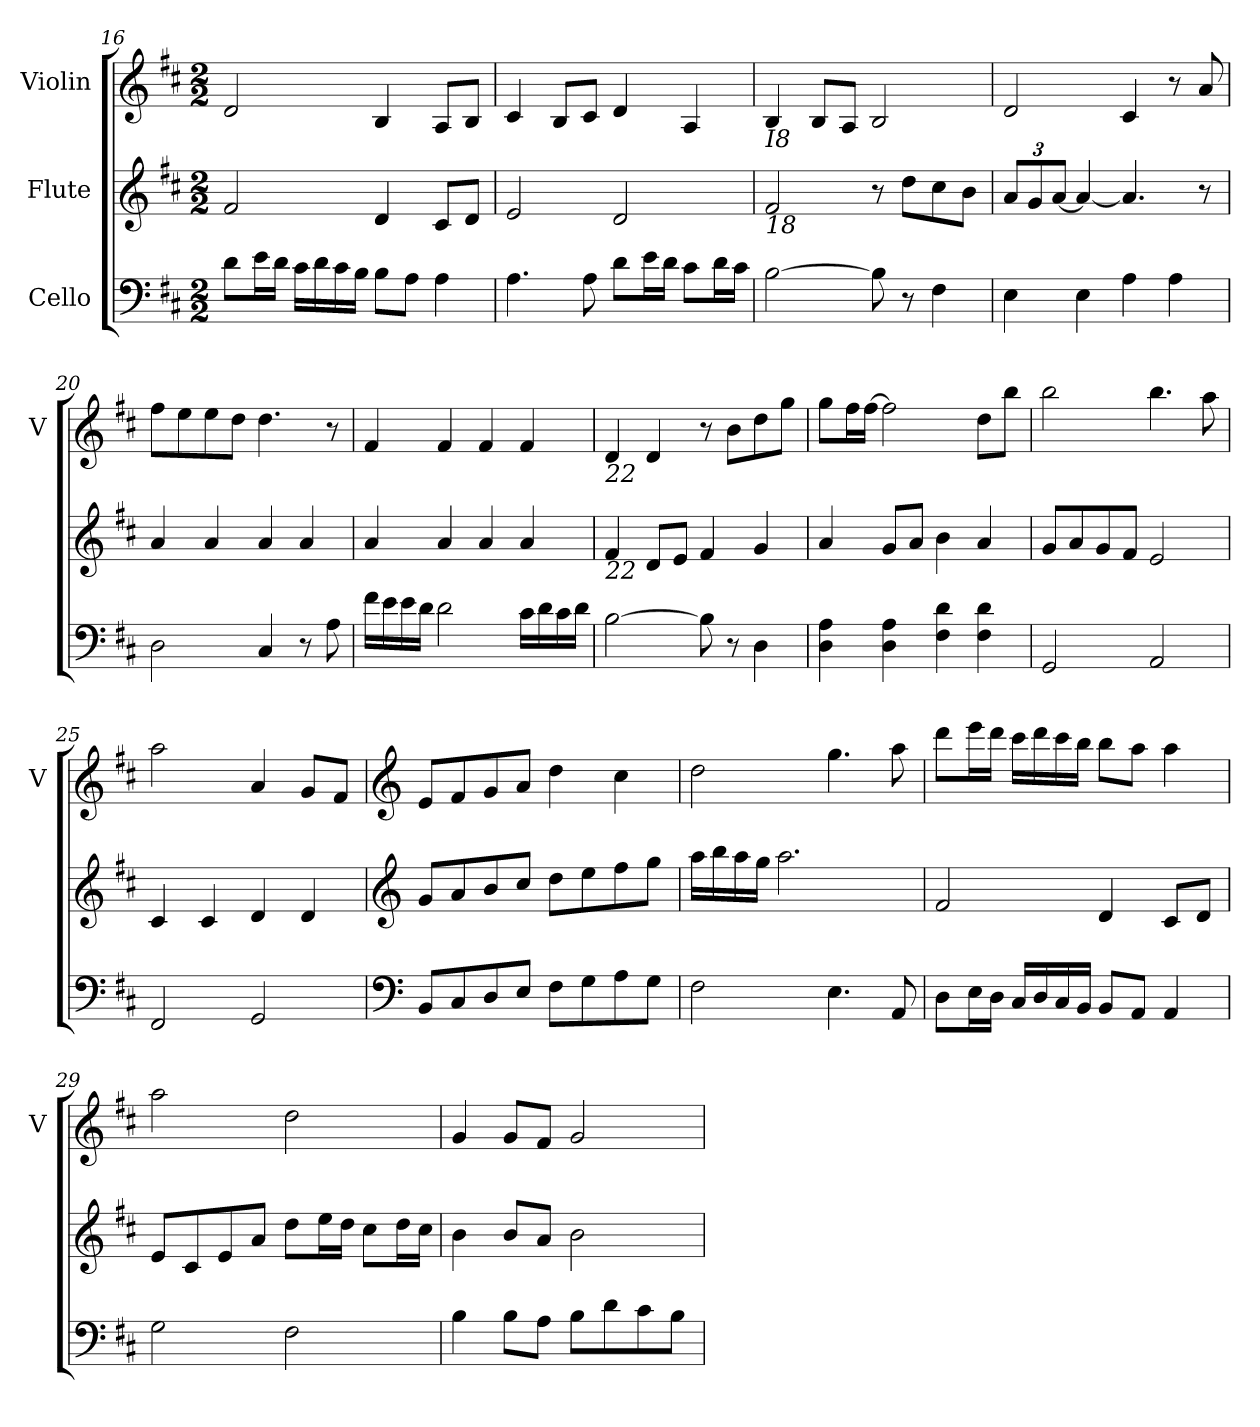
**kern	**kern	**kern
*part3	*part2	*part1
*staff3	*staff2	*staff1
*I"Cello	*I"Flute	*I"Violin
*	*	*I'V
*clefF4	*clefG2	*clefG2
*k[f#c#]	*k[f#c#]	*k[f#c#]
*M2/2	*M2/2	*M2/2
=16	=16	=16
8d\L	2f#/	2d/
16e\L	.	.
16d\JJ	.	.
16c#\LL	.	.
16d\	.	.
16c#\	.	.
16B\JJ	.	.
8B\L	4d/	4B/
8A\J	.	.
4A\	8c#/L	8A/L
.	8d/J	8B/J
=17	=17	=17
4.A\	2e/	4c#/
.	.	8B/L
8A\	.	8c#/J
8d\L	2d/	4d/
16e\L	.	.
16d\JJ	.	.
8c#\L	.	4A/
16d\L	.	.
16c#\JJ	.	.
!!LO:LB:g=z
=18	=18	=18
!	!	!LO:TX:b:i:t=I8
!	!LO:TX:b:i:t=18	!
[2B\	2f#/	4B/
.	.	8B/L
.	.	8A/J
8B\]	8r	2B/
8r	8dd\L	.
4F#\	8cc#\	.
.	8b\J	.
=19	=19	=19
*	*Xbrackettup	*
4E\	12a/L	2d/
.	12g/	.
.	[12a/J	.
4E\	4a/_	.
4A\	4.a/]	4c#/
4A\	.	8r
.	8r	8a/
=20	=20	=20
2D\	4a/	8ff#\L
.	.	8ee\
.	4a/	8ee\
.	.	8dd\J
4C#/	4a/	4.dd\
8r	4a/	.
8A\	.	8r
=21	=21	=21
16f#\LL	4a/	4f#/
16e\	.	.
16e\	.	.
16d\JJ	.	.
2d\	4a/	4f#/
.	4a/	4f#/
16c#\LL	4a/	4f#/
16d\	.	.
16c#\	.	.
16d\JJ	.	.
!!LO:LB:g=z
=22	=22	=22
!	!	!LO:TX:b:i:t=22
!	!LO:TX:b:i:t=22	!
[2B\	4f#/	4d/
.	8d/L	4d/
.	8e/J	.
8B\]	4f#/	8r
8r	.	8b\L
4D\	4g/	8dd\
.	.	8gg\J
=23	=23	=23
4D\ 4A\	4a/	8gg\L
.	.	16ff#\L
.	.	[16ff#\JJ
4D\ 4A\	8g/L	2ff#\]
.	8a/J	.
4F#\ 4d\	4b\	.
4F#\ 4d\	4a/	8dd\L
.	.	8bb\J
=24	=24	=24
2GG/	8g/L	2bb\
.	8a/	.
.	8g/	.
.	8f#/J	.
2AA/	2e/	4.bb\
.	.	8aa\
=25	=25	=25
2FF#/	4c#/	2aa\
.	4c#/	.
2GG/	4d/	4a/
.	4d/	8g/L
.	.	8f#/J
!!LO:PB:g=z
=26	=26	=26
*clefF4	*clefG2	*clefG2
8BB/L	8g/L	8e/L
8C#/	8a/	8f#/
8D/	8b/	8g/
8E/J	8cc#/J	8a/J
8F#\L	8dd\L	4dd\
8G\	8ee\	.
8A\	8ff#\	4cc#\
8G\J	8gg\J	.
=27	=27	=27
2F#\	16aa\LL	2dd\
.	16bb\	.
.	16aa\	.
.	16gg\JJ	.
.	2.aa\	.
4.E\	.	4.gg\
8AA/	.	8aa\
=28	=28	=28
8D\L	2f#/	8ddd\L
16E\L	.	16eee\L
16D\JJ	.	16ddd\JJ
16C#/LL	.	16ccc#\LL
16D/	.	16ddd\
16C#/	.	16ccc#\
16BB/JJ	.	16bb\JJ
8BB/L	4d/	8bb\L
8AA/J	.	8aa\J
4AA/	8c#/L	4aa\
.	8d/J	.
=29	=29	=29
2G\	8e/L	2aa\
.	8c#/	.
.	8e/	.
.	8a/J	.
2F#\	8dd\L	2dd\
.	16ee\L	.
.	16dd\JJ	.
.	8cc#\L	.
.	16dd\L	.
.	16cc#\JJ	.
!!LO:LB:g=z
=30	=30	=30
4B\	4b\	4g/
8B\L	8b/L	8g/L
8A\J	8a/J	8f#/J
8B\L	2b\	2g/
8d\	.	.
8c#\	.	.
8B\J	.	.
=	=	=
*-	*-	*-
